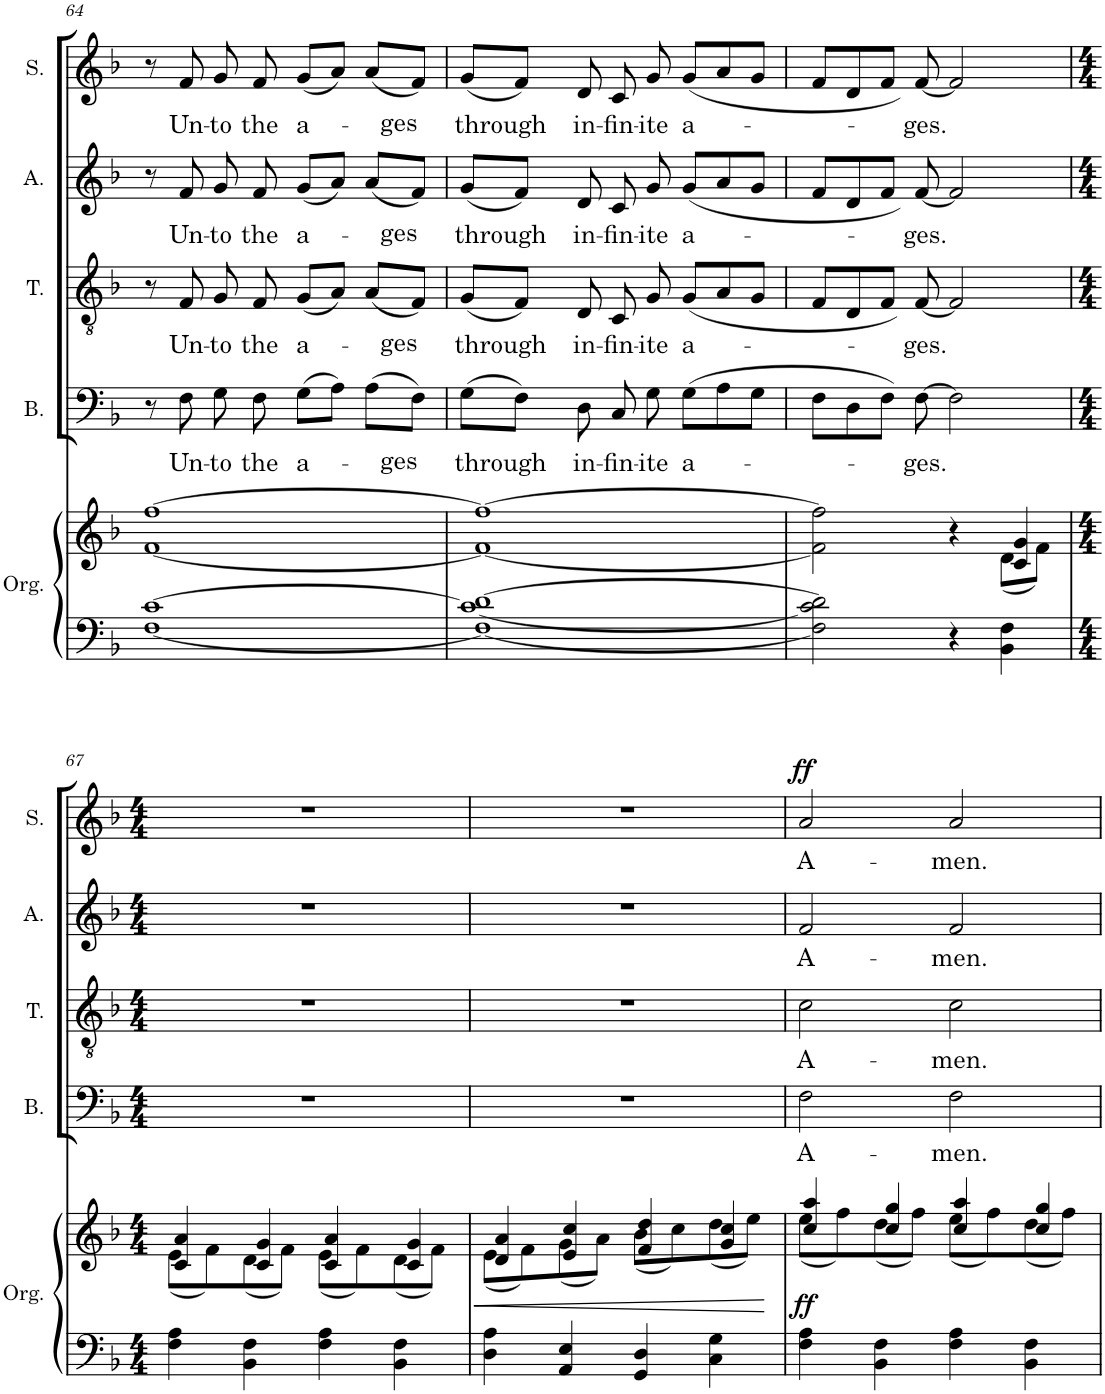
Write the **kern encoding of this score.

**kern	**kern	**dynam	**kern	**text	**kern	**text	**kern	**text	**kern	**text	**dynam
*part5	*part5	*part5	*part4	*part4	*part3	*part3	*part2	*part2	*part1	*part1	*part1
*staff6	*staff5	*staff5/6	*staff4	*staff4	*staff3	*staff3	*staff2	*staff2	*staff1	*staff1	*staff1
*I"Organ	*	*	*I"Bass	*	*I"Tenor	*	*I"Alto	*	*I"Soprano	*	*
*I'Org.	*	*	*I'B.	*	*I'T.	*	*I'A.	*	*I'S.	*	*
!!LO:PB:g=z
*clefF4	*clefG2	*	*clefF4	*	*clefGv2	*	*clefG2	*	*clefG2	*	*
*k[b-]	*k[b-]	*	*k[b-]	*	*k[b-]	*	*k[b-]	*	*k[b-]	*	*
*M4/4	*M4/4	*	*M4/4	*	*M4/4	*	*M4/4	*	*M4/4	*	*
=64	=64	=64	=64	=64	=64	=64	=64	=64	=64	=64	=64
[1F [1c	[1f [1ff	.	8r	.	8r	.	8r	.	8r	.	.
!	!	!	!	!LO:LY:b	!	!LO:LY:b	!	!LO:LY:b	!	!LO:LY:b	!
.	.	.	8F\	Un-	8F/	Un-	8f/	Un-	8f/	Un-	.
!	!	!	!	!LO:LY:b	!	!LO:LY:b	!	!LO:LY:b	!	!LO:LY:b	!
.	.	.	8G\	-to	8G/	-to	8g/	-to	8g/	-to	.
!	!	!	!	!LO:LY:b	!	!LO:LY:b	!	!LO:LY:b	!	!LO:LY:b	!
.	.	.	8F\	the	8F/	the	8f/	the	8f/	the	.
!	!	!	!	!LO:LY:b	!	!LO:LY:b	!	!LO:LY:b	!	!LO:LY:b	!
.	.	.	(8G\L	a-	(8G/L	a-	(8g/L	a-	(8g/L	a-	.
.	.	.	8A\J)	.	8A/J)	.	8a/J)	.	8a/J)	.	.
.	.	.	(8A\L	.	(8A/L	.	(8a/L	.	(8a/L	.	.
!	!	!	!	!LO:LY:b	!	!LO:LY:b	!	!LO:LY:b	!	!LO:LY:b	!
.	.	.	8F\J)	-ges	8F/J)	-ges	8f/J)	-ges	8f/J)	-ges	.
=65	=65	=65	=65	=65	=65	=65	=65	=65	=65	=65	=65
!	!	!	!	!LO:LY:b	!	!LO:LY:b	!	!LO:LY:b	!	!LO:LY:b	!
1F_ 1c_ [1d	1f_ 1ff_	.	(8G\L	through	(8G/L	through	(8g/L	through	(8g/L	through	.
.	.	.	8F\J)	.	8F/J)	.	8f/J)	.	8f/J)	.	.
!	!	!	!	!LO:LY:b	!	!LO:LY:b	!	!LO:LY:b	!	!LO:LY:b	!
.	.	.	8D\	in-	8D/	in-	8d/	in-	8d/	in-	.
!	!	!	!	!LO:LY:b	!	!LO:LY:b	!	!LO:LY:b	!	!LO:LY:b	!
.	.	.	8C/	-fin-	8C/	-fin-	8c/	-fin-	8c/	-fin-	.
!	!	!	!	!LO:LY:b	!	!LO:LY:b	!	!LO:LY:b	!	!LO:LY:b	!
.	.	.	8G\	-ite	8G/	-ite	8g/	-ite	8g/	-ite	.
!	!	!	!	!LO:LY:b	!	!LO:LY:b	!	!LO:LY:b	!	!LO:LY:b	!
.	.	.	(8G\L	a-	(8G/L	a-	(8g/L	a-	(8g/L	a-	.
.	.	.	8A\)	.	8A/)	.	8a/)	.	8a/)	.	.
.	.	.	8G\J	.	8G/J	.	8g/J	.	8g/J	.	.
=66	=66	=66	=66	=66	=66	=66	=66	=66	=66	=66	=66
*	*^	*	*	*	*	*	*	*	*	*	*
2F\] 2c\] 2d\]	2f\] 2ff\]	2.ryy	.	8F\L	.	8F/L	.	8f/L	.	8f/L	.	.
.	.	.	.	8D\	.	8D/	.	8d/	.	8d/	.	.
.	.	.	.	8F\J	.	8F/J	.	8f/J	.	8f/J	.	.
!	!	!	!	!	!LO:LY:b	!	!LO:LY:b	!	!LO:LY:b	!	!LO:LY:b	!
.	.	.	.	[8F\	-ges.	[8F/	-ges.	[8f/	-ges.	[8f/	-ges.	.
4r	4r	.	.	2F\]	.	2F/]	.	2f/]	.	2f/]	.	.
4BB-\ 4F\	4c/ 4g/	(8d\L	.	.	.	.	.	.	.	.	.	.
.	.	8f\J)	.	.	.	.	.	.	.	.	.	.
!!LO:LB:g=z
=67	=67	=67	=67	=67	=67	=67	=67	=67	=67	=67	=67	=67
*M4/4	*M4/4	*	*	*M4/4	*	*M4/4	*	*M4/4	*	*M4/4	*	*
4F\ 4A\	4c/ 4a/	(8e\L	.	1r	.	1r	.	1r	.	1r	.	.
.	.	8f\)	.	.	.	.	.	.	.	.	.	.
4BB-\ 4F\	4c/ 4g/	(8d\	.	.	.	.	.	.	.	.	.	.
.	.	8f\J)	.	.	.	.	.	.	.	.	.	.
4F\ 4A\	4c/ 4a/	(8e\L	.	.	.	.	.	.	.	.	.	.
.	.	8f\)	.	.	.	.	.	.	.	.	.	.
4BB-\ 4F\	4c/ 4g/	(8d\	.	.	.	.	.	.	.	.	.	.
.	.	8f\J)	.	.	.	.	.	.	.	.	.	.
=68	=68	=68	=68	=68	=68	=68	=68	=68	=68	=68	=68	=68
4D\ 4A\	4d/ 4a/	(8e\L	.	1r	.	1r	.	1r	.	1r	.	.
.	.	8f\)	.	.	.	.	.	.	.	.	.	.
4AA/ 4E/	4e/ 4cc/	(8g\	.	.	.	.	.	.	.	.	.	.
.	.	8a\J)	.	.	.	.	.	.	.	.	.	.
4GG/ 4D/	4f/ 4dd/	(8b-\L	.	.	.	.	.	.	.	.	.	.
.	.	8cc\)	.	.	.	.	.	.	.	.	.	.
4C\ 4G\	4g/ 4cc/	(8dd\	.	.	.	.	.	.	.	.	.	.
.	.	8ee\J)	.	.	.	.	.	.	.	.	.	.
=69	=69	=69	=69	=69	=69	=69	=69	=69	=69	=69	=69	=69
!	!	!	!LO:DY:b=2	!	!LO:LY:b	!	!LO:LY:b	!	!LO:LY:b	!	!LO:LY:b	!LO:DY:a
4F\ 4A\	4cc/ 4aa/	(8ee\L	ff	2F\	A-	2c\	A-	2f/	A-	2a/	A-	ff
.	.	8ff\)	.	.	.	.	.	.	.	.	.	.
4BB-\ 4F\	4cc/ 4gg/	(8dd\	.	.	.	.	.	.	.	.	.	.
.	.	8ff\J)	.	.	.	.	.	.	.	.	.	.
!	!	!	!	!	!LO:LY:b	!	!LO:LY:b	!	!LO:LY:b	!	!LO:LY:b	!
4F\ 4A\	4cc/ 4aa/	(8ee\L	.	2F\	-men.	2c\	-men.	2f/	-men.	2a/	-men.	.
.	.	8ff\)	.	.	.	.	.	.	.	.	.	.
4BB-\ 4F\	4cc/ 4gg/	(8dd\	.	.	.	.	.	.	.	.	.	.
.	.	8ff\J)	.	.	.	.	.	.	.	.	.	.
*	*v	*v	*	*	*	*	*	*	*	*	*	*
=	=	=	=	=	=	=	=	=	=	=	=
*-	*-	*-	*-	*-	*-	*-	*-	*-	*-	*-	*-
